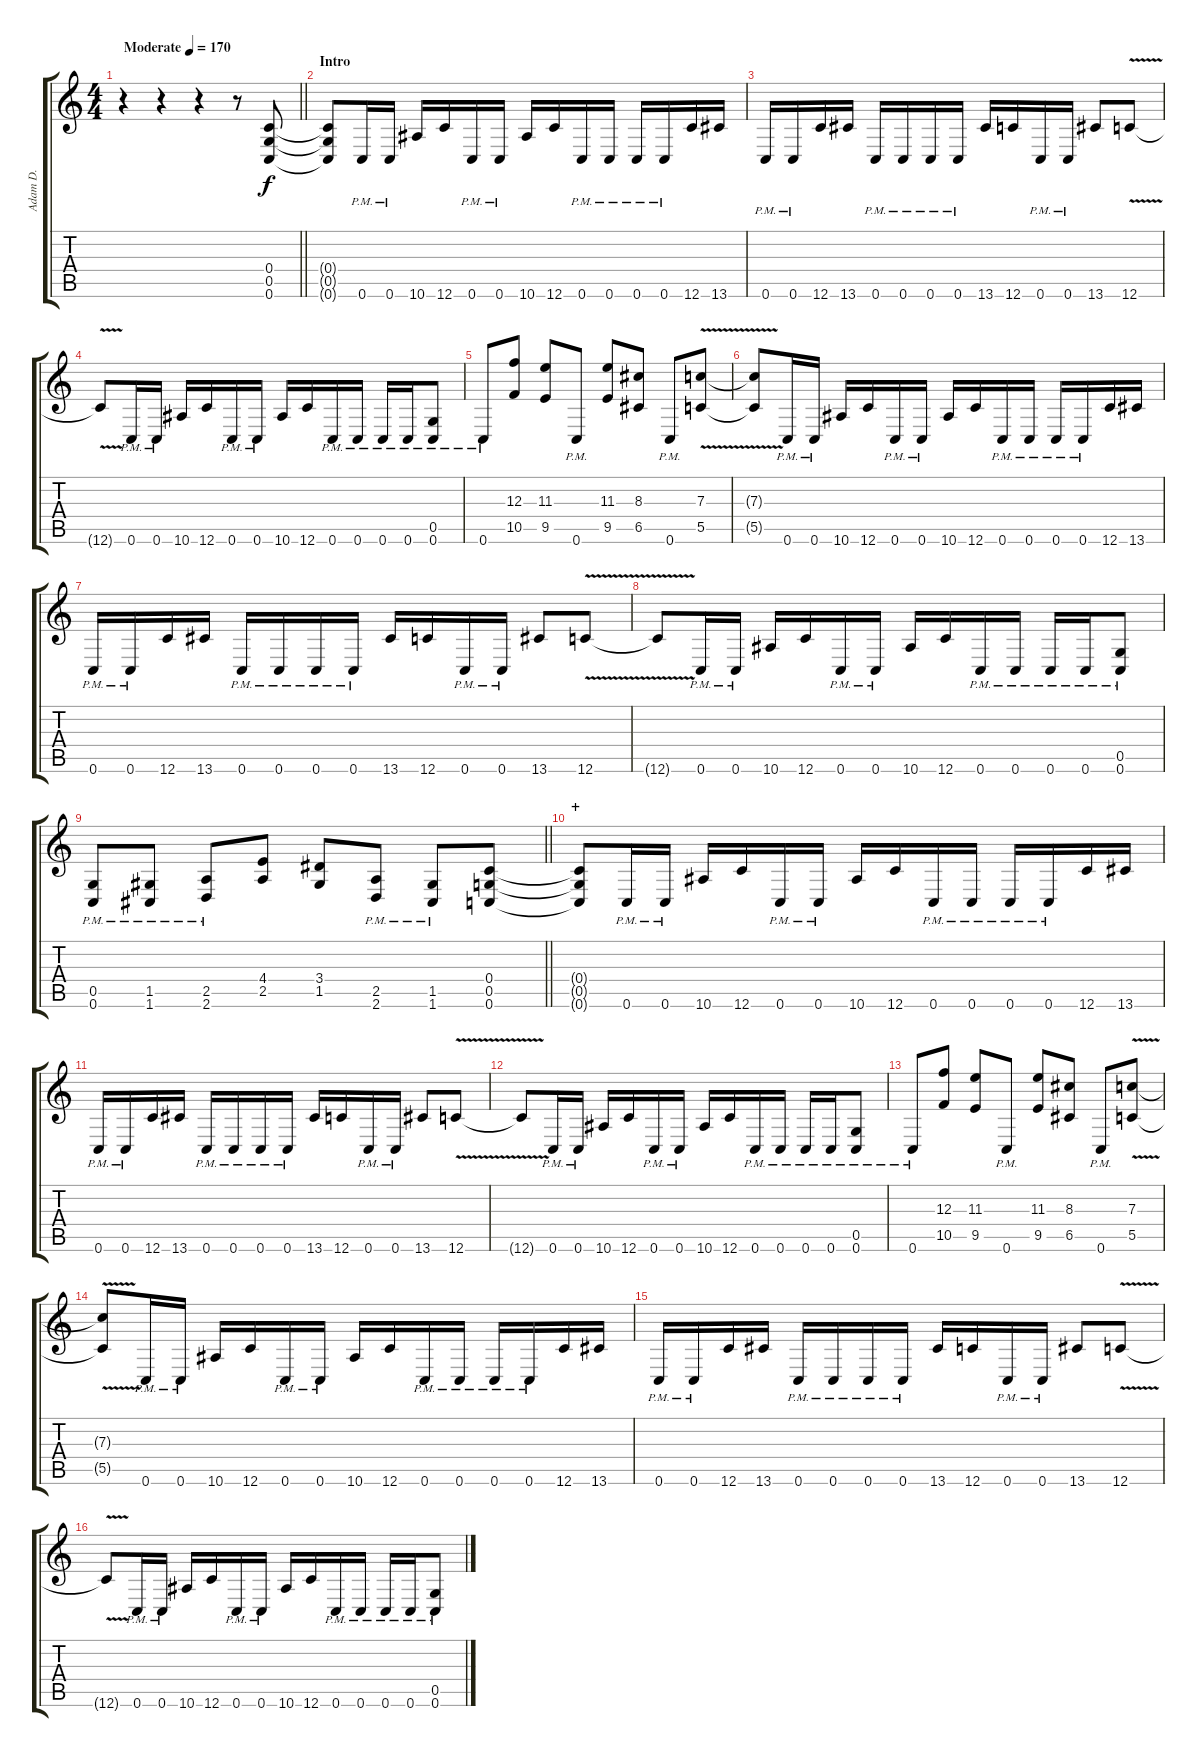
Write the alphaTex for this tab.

\track ("Adam D." "Adam D.") {instrument distortionguitar}
\staff {score tabs}
\tuning (D4 A3 F3 C3 G2 C2) {hide}
\ts (4 4)
\tempo (170 "Moderate")
\clef g2
\barLineRight lightlight
\ks c
r.4{dy f instrument distortionguitar} r.4 r.4 r.8 (0.4 0.5 0.6).8 |
\section ("" "Intro")
(0.4{t} 0.5{t} 0.6{t}).8 0.6{pm}.16 0.6{pm}.16 10.6.16 12.6.16 0.6{pm}.16 0.6{pm}.16 10.6.16 12.6.16 0.6{pm}.16 0.6{pm}.16 0.6{pm}.16 0.6{pm}.16 12.6.16 13.6.16 |
0.6{pm}.16 0.6{pm}.16 12.6.16 13.6.16 0.6{pm}.16 0.6{pm}.16 0.6{pm}.16 0.6{pm}.16 13.6.16 12.6.16 0.6{pm}.16 0.6{pm}.16 13.6.8 12.6{v}.8 |
12.6{t}.8 0.6{pm}.16 0.6{pm}.16 10.6.16 12.6.16 0.6{pm}.16 0.6{pm}.16 10.6.16 12.6.16 0.6{pm}.16 0.6{pm}.16 0.6{pm}.16 0.6{pm}.16 (0.5{pm} 0.6{pm}).8 |
0.6{pm}.8 (12.3 10.5).8 (11.3 9.5).8 0.6{pm}.8 (11.3 9.5).8 (8.3 6.5).8 0.6{pm}.8 (7.3{v} 5.5{v}).8 |
(7.3{t} 5.5{t}).8 0.6{pm}.16 0.6{pm}.16 10.6.16 12.6.16 0.6{pm}.16 0.6{pm}.16 10.6.16 12.6.16 0.6{pm}.16 0.6{pm}.16 0.6{pm}.16 0.6{pm}.16 12.6.16 13.6.16 |
0.6{pm}.16 0.6{pm}.16 12.6.16 13.6.16 0.6{pm}.16 0.6{pm}.16 0.6{pm}.16 0.6{pm}.16 13.6.16 12.6.16 0.6{pm}.16 0.6{pm}.16 13.6.8 12.6{v}.8 |
12.6{t}.8 0.6{pm}.16 0.6{pm}.16 10.6.16 12.6.16 0.6{pm}.16 0.6{pm}.16 10.6.16 12.6.16 0.6{pm}.16 0.6{pm}.16 0.6{pm}.16 0.6{pm}.16 (0.5{pm} 0.6{pm}).8 |
\barLineRight lightlight
(0.5{pm} 0.6{pm}).8 (1.5{pm} 1.6{pm}).8 (2.5{pm} 2.6{pm}).8 (4.4 2.5).8 (3.4 1.5).8 (2.5{pm} 2.6{pm}).8 (1.5{pm} 1.6{pm}).8 (0.4 0.5 0.6).8 |
\section ("" "+")
(0.4{t} 0.5{t} 0.6{t}).8 0.6{pm}.16 0.6{pm}.16 10.6.16 12.6.16 0.6{pm}.16 0.6{pm}.16 10.6.16 12.6.16 0.6{pm}.16 0.6{pm}.16 0.6{pm}.16 0.6{pm}.16 12.6.16 13.6.16 |
0.6{pm}.16 0.6{pm}.16 12.6.16 13.6.16 0.6{pm}.16 0.6{pm}.16 0.6{pm}.16 0.6{pm}.16 13.6.16 12.6.16 0.6{pm}.16 0.6{pm}.16 13.6.8 12.6{v}.8 |
12.6{t}.8 0.6{pm}.16 0.6{pm}.16 10.6.16 12.6.16 0.6{pm}.16 0.6{pm}.16 10.6.16 12.6.16 0.6{pm}.16 0.6{pm}.16 0.6{pm}.16 0.6{pm}.16 (0.5{pm} 0.6{pm}).8 |
0.6{pm}.8 (12.3 10.5).8 (11.3 9.5).8 0.6{pm}.8 (11.3 9.5).8 (8.3 6.5).8 0.6{pm}.8 (7.3{v} 5.5{v}).8 |
(7.3{t} 5.5{t}).8 0.6{pm}.16 0.6{pm}.16 10.6.16 12.6.16 0.6{pm}.16 0.6{pm}.16 10.6.16 12.6.16 0.6{pm}.16 0.6{pm}.16 0.6{pm}.16 0.6{pm}.16 12.6.16 13.6.16 |
0.6{pm}.16 0.6{pm}.16 12.6.16 13.6.16 0.6{pm}.16 0.6{pm}.16 0.6{pm}.16 0.6{pm}.16 13.6.16 12.6.16 0.6{pm}.16 0.6{pm}.16 13.6.8 12.6{v}.8 |
12.6{t}.8 0.6{pm}.16 0.6{pm}.16 10.6.16 12.6.16 0.6{pm}.16 0.6{pm}.16 10.6.16 12.6.16 0.6{pm}.16 0.6{pm}.16 0.6{pm}.16 0.6{pm}.16 (0.5{pm} 0.6{pm}).8
